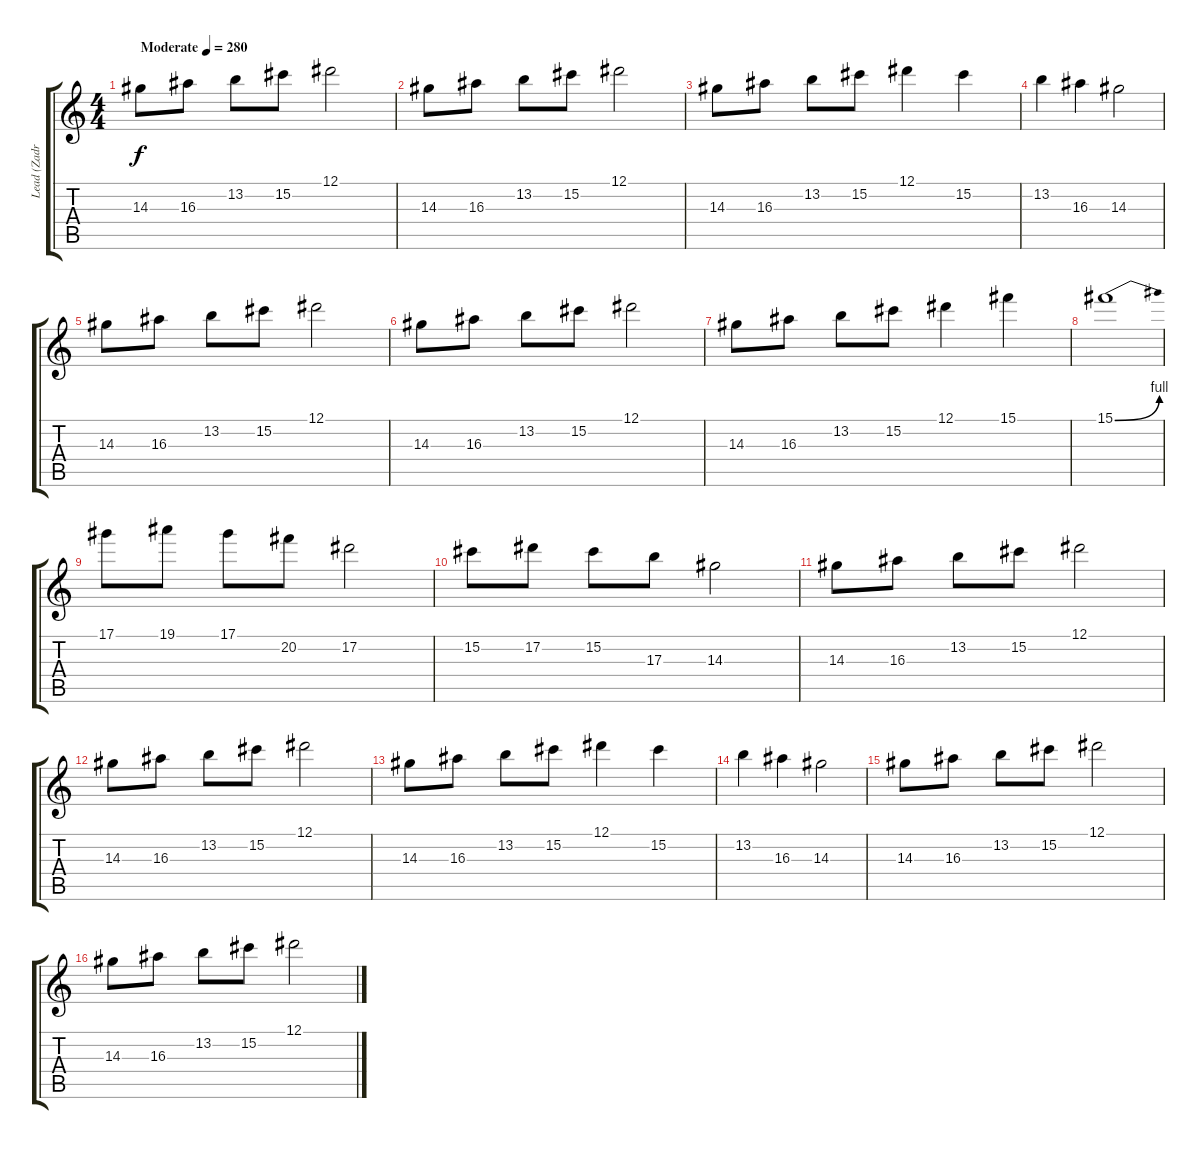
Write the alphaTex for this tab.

\track ("Lead (Zadrock)" "Lead (Zadr") {instrument overdrivenguitar}
\staff {score tabs}
\tuning (Eb4 Bb3 Gb3 Db3 Ab2 Eb2) {hide}
\ts (4 4)
\tempo (280 "Moderate")
\clef g2
\ks c
14.3.8{dy f instrument overdrivenguitar} 16.3.8 13.2.8 15.2.8 12.1.2 |
14.3.8 16.3.8 13.2.8 15.2.8 12.1.2 |
14.3.8 16.3.8 13.2.8 15.2.8 12.1.4 15.2.4 |
13.2.4 16.3.4 14.3.2 |
14.3.8 16.3.8 13.2.8 15.2.8 12.1.2 |
14.3.8 16.3.8 13.2.8 15.2.8 12.1.2 |
14.3.8 16.3.8 13.2.8 15.2.8 12.1.4 15.1.4 |
15.1{be (bend 0 0 60 4)}.1 |
17.1.8 19.1.8 17.1.8 20.2.8 17.2.2 |
15.2.8 17.2.8 15.2.8 17.3.8 14.3.2 |
14.3.8 16.3.8 13.2.8 15.2.8 12.1.2 |
14.3.8 16.3.8 13.2.8 15.2.8 12.1.2 |
14.3.8 16.3.8 13.2.8 15.2.8 12.1.4 15.2.4 |
13.2.4 16.3.4 14.3.2 |
14.3.8 16.3.8 13.2.8 15.2.8 12.1.2 |
14.3.8 16.3.8 13.2.8 15.2.8 12.1.2
